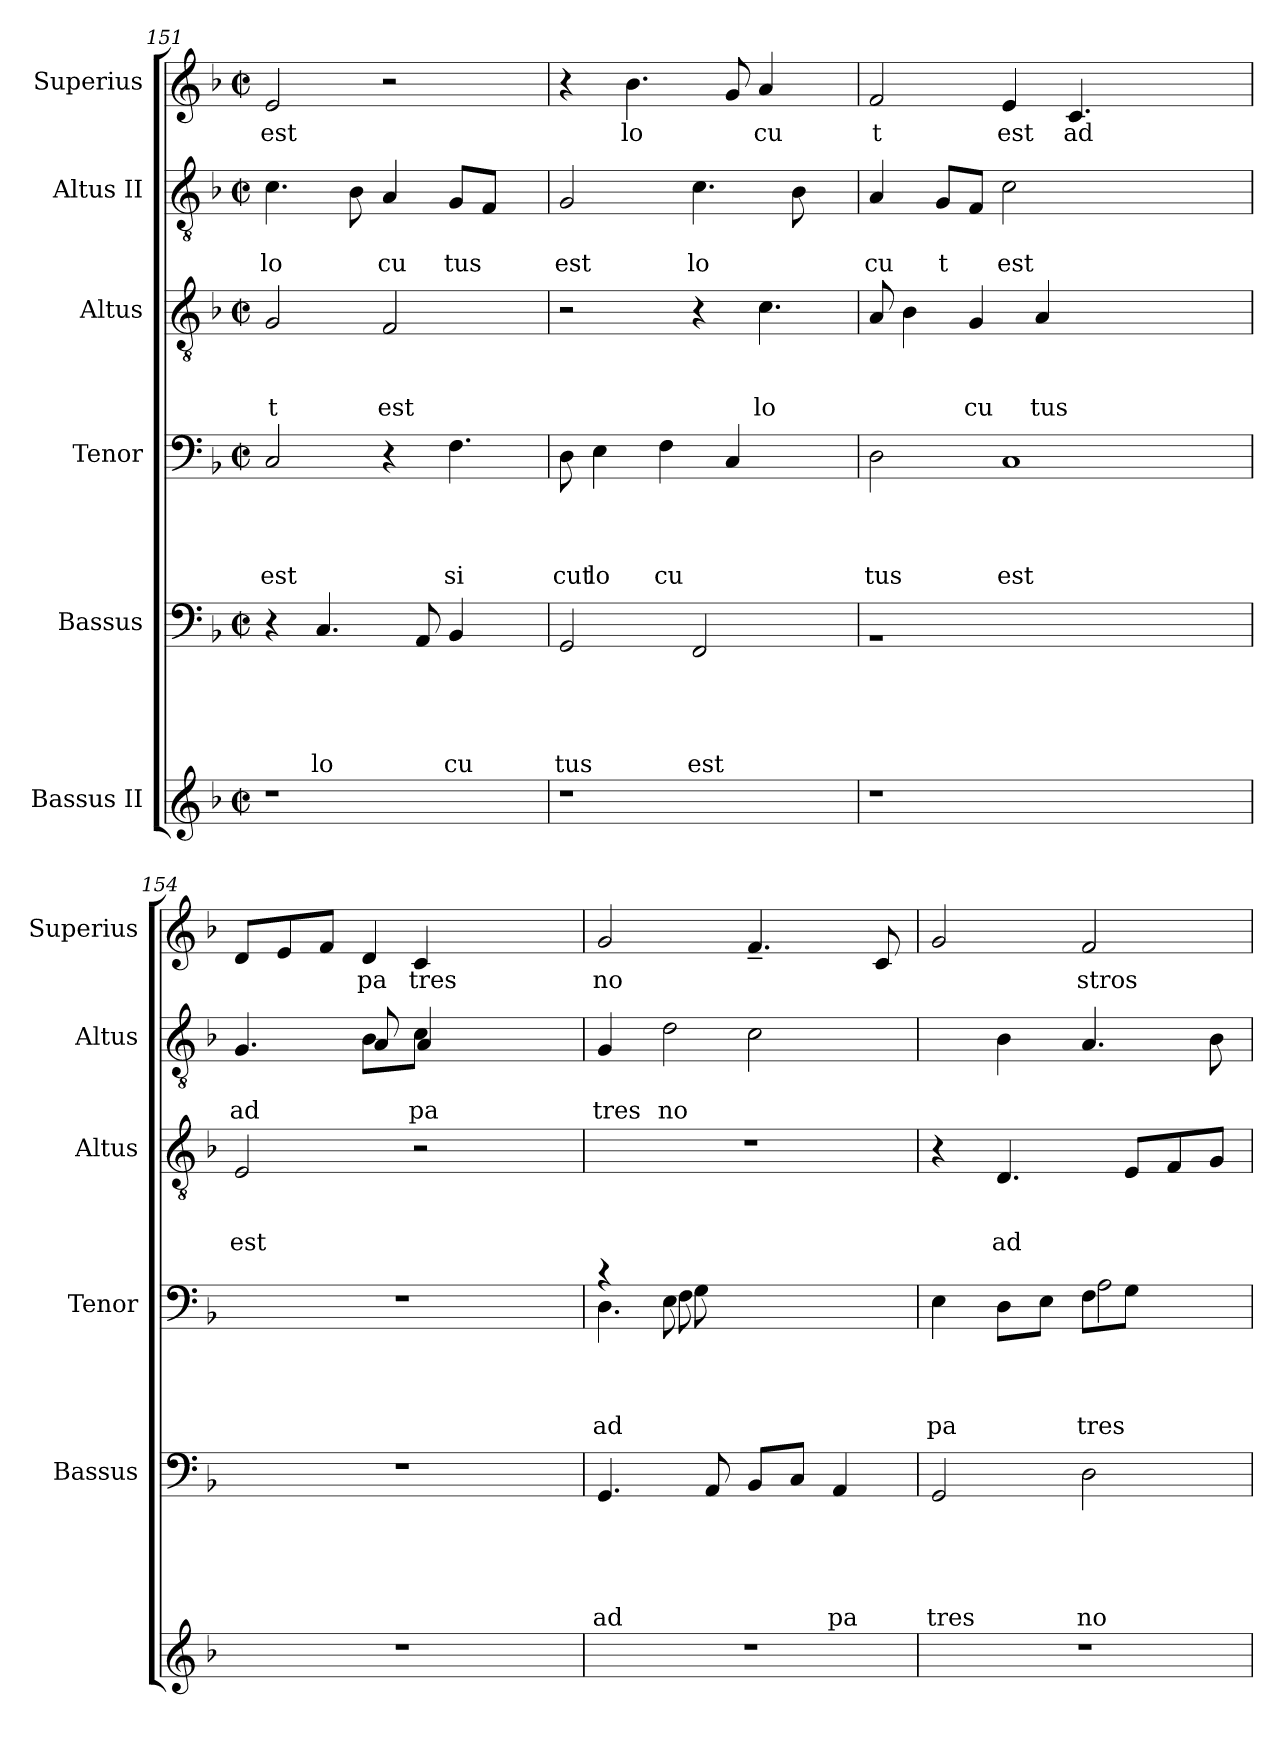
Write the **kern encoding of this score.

**kern	**kern	**text	**text	**text	**text	**text	**kern	**text	**text	**text	**text	**kern	**text	**text	**text	**kern	**text	**text	**kern	**text
*part6	*part5	*part5	*part5	*part5	*part5	*part5	*part4	*part4	*part4	*part4	*part4	*part3	*part3	*part3	*part3	*part2	*part2	*part2	*part1	*part1
*staff6	*staff5	*staff5	*staff5	*staff5	*staff5	*staff5	*staff4	*staff4	*staff4	*staff4	*staff4	*staff3	*staff3	*staff3	*staff3	*staff2	*staff2	*staff2	*staff1	*staff1
*I"Bassus II	*I"Bassus	*	*	*	*	*	*I"Tenor	*	*	*	*	*I"Altus	*	*	*	*I"Altus II	*	*	*I"Superius	*
*	*I'Bassus	*	*	*	*	*	*I'Tenor	*	*	*	*	*I'Altus	*	*	*	*I'Altus	*	*	*I'Superius	*
*clefG2	*clefF4	*	*	*	*	*	*clefF4	*	*	*	*	*clefGv2	*	*	*	*clefGv2	*	*	*clefG2	*
*k[b-]	*k[b-]	*	*	*	*	*	*k[b-]	*	*	*	*	*k[b-]	*	*	*	*k[b-]	*	*	*k[b-]	*
*F:	*F:	*	*	*	*	*	*F:	*	*	*	*	*F:	*	*	*	*F:	*	*	*F:	*
*M2/2	*M2/2	*	*	*	*	*	*M2/2	*	*	*	*	*M2/2	*	*	*	*M2/2	*	*	*M2/2	*
*met(c|)	*met(c|)	*	*	*	*	*	*met(c|)	*	*	*	*	*met(c|)	*	*	*	*met(c|)	*	*	*met(c|)	*
=151	=151	=151	=151	=151	=151	=151	=151	=151	=151	=151	=151	=151	=151	=151	=151	=151	=151	=151	=151	=151
!	!	!	!	!	!	!	!	!	!	!	!LO:LY:b	!	!	!	!LO:LY:b:rj	!	!	!LO:LY:b	!	!LO:LY:b
1r	4r	.	.	.	.	.	2C/	.	.	.	est	2G/	.	.	t	4.c\	.	lo	2e/	est
!	!	!	!	!	!	!LO:LY:b	!	!	!	!	!	!	!	!	!	!	!	!	!	!
.	4.C/	.	.	.	.	lo	.	.	.	.	.	.	.	.	.	.	.	.	.	.
.	.	.	.	.	.	.	.	.	.	.	.	.	.	.	.	8B-\	.	.	.	.
!	!	!	!	!	!	!	!	!	!	!	!	!	!	!	!LO:LY:b	!	!	!LO:LY:b	!	!
.	.	.	.	.	.	.	4r	.	.	.	.	2F/	.	.	est	4A/	.	cu	2r	.
.	8AA/	.	.	.	.	.	.	.	.	.	.	.	.	.	.	.	.	.	.	.
!	!	!	!	!	!	!LO:LY:b	!	!	!	!	!LO:LY:b	!	!	!	!	!	!	!LO:LY:b	!	!
.	4BB-/	.	.	.	.	cu	4.F\	.	.	.	si	.	.	.	.	8G/L	.	tus	.	.
.	.	.	.	.	.	.	.	.	.	.	.	.	.	.	.	8F/J	.	.	.	.
8ryy	8ryy	.	.	.	.	.	.	.	.	.	.	8ryy	.	.	.	8ryy	.	.	8ryy	.
=152	=152	=152	=152	=152	=152	=152	=152	=152	=152	=152	=152	=152	=152	=152	=152	=152	=152	=152	=152	=152
!	!	!	!	!	!	!LO:LY:b	!	!	!	!	!LO:LY:b	!	!	!	!	!	!	!LO:LY:b	!	!
1r	2GG/	.	.	.	.	tus	8D\	.	.	.	cut	2r	.	.	.	2G/	.	est	4r	.
!	!	!	!	!	!	!	!	!	!	!	!LO:LY:b	!	!	!	!	!	!	!	!	!
.	.	.	.	.	.	.	4E\	.	.	.	lo	.	.	.	.	.	.	.	.	.
!	!	!	!	!	!	!	!	!	!	!	!	!	!	!	!	!	!	!	!	!LO:LY:b
.	.	.	.	.	.	.	.	.	.	.	.	.	.	.	.	.	.	.	4.b-\	lo
!	!	!	!	!	!	!	!	!	!	!	!LO:LY:b	!	!	!	!	!	!	!	!	!
.	.	.	.	.	.	.	4F\	.	.	.	cu	.	.	.	.	.	.	.	.	.
!	!	!	!	!	!	!LO:LY:b	!	!	!	!	!	!	!	!	!	!	!	!LO:LY:b	!	!
.	2FF/	.	.	.	.	est	.	.	.	.	.	4r	.	.	.	4.c\	.	lo	.	.
.	.	.	.	.	.	.	4C/	.	.	.	.	.	.	.	.	.	.	.	8g/	.
!	!	!	!	!	!	!	!	!	!	!	!	!	!	!	!LO:LY:b	!	!	!	!	!LO:LY:b
.	.	.	.	.	.	.	.	.	.	.	.	4.c\	.	.	lo	.	.	.	4a/	cu
.	.	.	.	.	.	.	4ryy	.	.	.	.	.	.	.	.	8B-\	.	.	.	.
8ryy	8ryy	.	.	.	.	.	.	.	.	.	.	.	.	.	.	8ryy	.	.	8ryy	.
=153	=153	=153	=153	=153	=153	=153	=153	=153	=153	=153	=153	=153	=153	=153	=153	=153	=153	=153	=153	=153
!	!	!	!	!	!	!	!	!	!	!	!LO:LY:b	!	!	!	!	!	!	!LO:LY:b	!	!LO:LY:b:rj
1r	1rC	.	.	.	.	.	2D\	.	.	.	tus	8A/	.	.	.	4A/	.	cu	2f/	t
.	.	.	.	.	.	.	.	.	.	.	.	4B-\	.	.	.	.	.	.	.	.
!	!	!	!	!	!	!	!	!	!	!	!	!	!	!	!	!	!	!LO:LY:b	!	!
.	.	.	.	.	.	.	.	.	.	.	.	.	.	.	.	8G/L	.	t	.	.
!	!	!	!	!	!	!	!	!	!	!	!	!	!	!	!LO:LY:b	!	!	!	!	!
.	.	.	.	.	.	.	.	.	.	.	.	4G/	.	.	cu	8F/J	.	.	.	.
!	!	!	!	!	!	!	!	!	!	!	!LO:LY:b	!	!	!	!	!	!	!LO:LY:b	!	!LO:LY:b
.	.	.	.	.	.	.	1C	.	.	.	est	.	.	.	.	2c\	.	est	4e/	est
!	!	!	!	!	!	!	!	!	!	!	!	!	!	!	!LO:LY:b	!	!	!	!	!
.	.	.	.	.	.	.	.	.	.	.	.	4A/	.	.	tus	.	.	.	.	.
!	!	!	!	!	!	!	!	!	!	!	!	!	!	!	!	!	!	!	!	!LO:LY:b
.	.	.	.	.	.	.	.	.	.	.	.	.	.	.	.	.	.	.	4.c/	ad
.	.	.	.	.	.	.	.	.	.	.	.	2ryy	.	.	.	.	.	.	.	.
2ryy	2ryy	.	.	.	.	.	.	.	.	.	.	.	.	.	.	2ryy	.	.	.	.
.	.	.	.	.	.	.	.	.	.	.	.	.	.	.	.	.	.	.	4.ryy	.
.	.	.	.	.	.	.	.	.	.	.	.	8ryy	.	.	.	.	.	.	.	.
=154	=154	=154	=154	=154	=154	=154	=154	=154	=154	=154	=154	=154	=154	=154	=154	=154	=154	=154	=154	=154
!	!	!	!	!	!	!	!	!	!	!	!	!	!	!	!LO:LY:b	!	!	!LO:LY:b	!	!
*	*	*	*	*	*	*	*	*	*	*	*	*	*	*	*	*^	*	*	*^	*
1r	1r	.	.	.	.	.	1r	.	.	.	.	2E/	.	.	est	4.G/	4.ryy	.	ad	8d/L	2ryy	.
.	.	.	.	.	.	.	.	.	.	.	.	.	.	.	.	.	.	.	.	8e/	.	.
.	.	.	.	.	.	.	.	.	.	.	.	.	.	.	.	.	.	.	.	8f/J	.	.
!	!	!	!	!	!	!	!	!	!	!	!	!	!	!	!	!	!	!	!	!	!	!LO:LY:b
.	.	.	.	.	.	.	.	.	.	.	.	.	.	.	.	8B-\L	8A/	.	.	4d/	.	pa
!	!	!	!	!	!	!	!	!	!	!	!	!	!	!	!	!	!	!	!LO:LY:b	!	!	!LO:LY:b
.	.	.	.	.	.	.	.	.	.	.	.	2r	.	.	.	8c\J	4A/	.	pa	.	4c/	tres
.	.	.	.	.	.	.	.	.	.	.	.	.	.	.	.	4ryy	.	.	.	4ryy	.	.
.	.	.	.	.	.	.	.	.	.	.	.	.	.	.	.	.	4ryy	.	.	.	4ryy	.
.	.	.	.	.	.	.	.	.	.	.	.	.	.	.	.	8ryy	.	.	.	8ryy	.	.
*	*	*	*	*	*	*	*	*	*	*	*	*	*	*	*	*	*	*	*	*v	*v	*
=155	=155	=155	=155	=155	=155	=155	=155	=155	=155	=155	=155	=155	=155	=155	=155	=155	=155	=155	=155	=155	=155
!	!	!	!	!	!	!LO:LY:b	!	!	!	!	!LO:LY:b	!	!	!	!	!	!	!	!LO:LY:b	!	!LO:LY:b
*	*	*	*	*	*	*	*^	*	*	*	*	*	*	*	*	*	*	*	*	*	*
*	*	*	*	*	*	*	*	*^	*	*	*	*	*	*	*	*	*	*	*	*	*	*
*	*	*	*	*	*	*	*	*	*^	*	*	*	*	*	*	*	*	*	*	*	*	*	*
1r	4.GG/	.	.	.	.	ad	4rc	4.D\	4ryy	4ryy	.	.	.	ad	1r	.	.	.	4G/	2ryy	.	tres	2g/	no
!	!	!	!	!	!	!	!	!	!	!	!	!	!	!	!	!	!	!	!	!	!	!LO:LY:b	!	!
.	.	.	.	.	.	.	8E\	.	8F\	8G\	.	.	.	.	.	.	.	.	2d\	.	.	no	.	.
.	8AA/	.	.	.	.	.	2ryy	2ryy	2ryy	2ryy	.	.	.	.	.	.	.	.	.	.	.	.	.	.
.	8BB-/L	.	.	.	.	.	.	.	.	.	.	.	.	.	.	.	.	.	.	2c\	.	.	4.f~</	.
.	8C/J	.	.	.	.	.	.	.	.	.	.	.	.	.	.	.	.	.	.	.	.	.	.	.
!	!	!	!	!	!	!LO:LY:b	!	!	!	!	!	!	!	!	!	!	!	!	!	!	!	!	!	!
.	4AA/	.	.	.	.	pa	.	.	.	.	.	.	.	.	.	.	.	.	4ryy	.	.	.	.	.
.	.	.	.	.	.	.	8ryy	8ryy	8ryy	8ryy	.	.	.	.	.	.	.	.	.	.	.	.	8c/	.
*	*	*	*	*	*	*	*	*	*	*	*	*	*	*	*	*	*	*	*v	*v	*	*	*	*
!!LO:PB:g=z
=156	=156	=156	=156	=156	=156	=156	=156	=156	=156	=156	=156	=156	=156	=156	=156	=156	=156	=156	=156	=156	=156	=156	=156
!	!	!	!	!	!	!LO:LY:b	!	!	!	!	!	!	!	!LO:LY:b	!	!	!	!	!	!	!	!	!
*	*	*	*	*	*	*	*	*v	*v	*v	*	*	*	*	*	*	*	*	*	*	*	*	*
1r	2GG/	.	.	.	.	tres	4E\	2ryy	.	.	.	pa	4r	.	.	.	4ryy	.	.	2g/	.
!	!	!	!	!	!	!	!	!	!	!	!	!	!	!	!	!LO:LY:b	!	!	!	!	!
.	.	.	.	.	.	.	8D\L	.	.	.	.	.	4.D/	.	.	ad	4B-\	.	.	.	.
.	.	.	.	.	.	.	8E\J	.	.	.	.	.	.	.	.	.	.	.	.	.	.
!	!	!	!	!	!	!LO:LY:b	!	!	!	!	!	!LO:LY:b	!	!	!	!	!	!	!	!	!LO:LY:b
.	2D\	.	.	.	.	no	8F\L	2A\	.	.	.	tres	.	.	.	.	4.A/	.	.	2f/	stros
.	.	.	.	.	.	.	8G\J	.	.	.	.	.	8E/L	.	.	.	.	.	.	.	.
.	.	.	.	.	.	.	4ryy	.	.	.	.	.	8F/	.	.	.	.	.	.	.	.
.	.	.	.	.	.	.	.	.	.	.	.	.	8G/J	.	.	.	8B-\	.	.	.	.
*	*	*	*	*	*	*	*v	*v	*	*	*	*	*	*	*	*	*	*	*	*	*
=	=	=	=	=	=	=	=	=	=	=	=	=	=	=	=	=	=	=	=	=
*-	*-	*-	*-	*-	*-	*-	*-	*-	*-	*-	*-	*-	*-	*-	*-	*-	*-	*-	*-	*-
